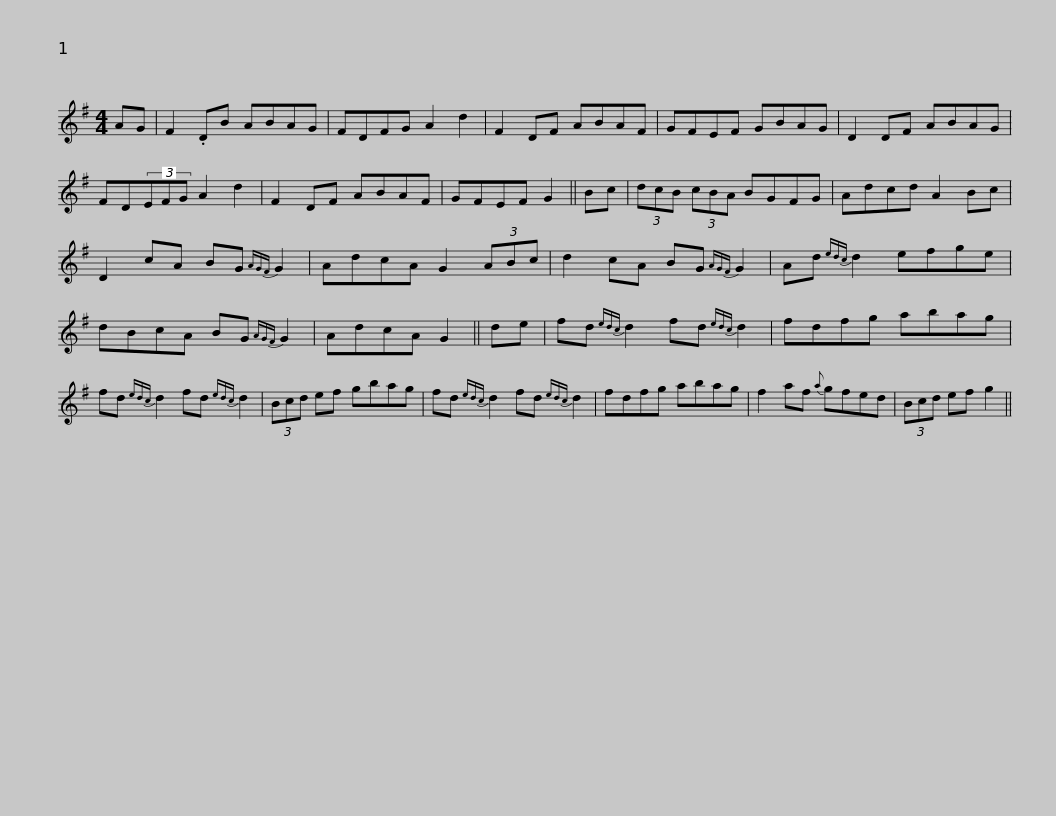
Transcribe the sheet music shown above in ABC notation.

X:1
L:1/8
M:4/4
I:linebreak $
K:G
V:1 treble
V:1
 AG | F2 .DB ABAG | FDFG A2 d2 | F2 DF ABAF | GFEF GBAG | %5
 D2 DF ABAG | FD(3EFG A2 d2 |$ F2 DF ABAF | GFEF G2 || Bc | %10
 (3dcB (3cBA BGFG | Adcd A2 Bc | D2 cA BG{AGF} G2 |$ AdcA G2 (3ABc | d2 cA BG{AGF} G2 | %15
 Ad{edc} d2 efge | dBcA BG{AGF} G2 | AdcA G2 || de |$ fd{edc} d2 fd{edc} d2 | %20
 fdfg abag | fd{edc} d2 fd{edc} d2 | (3Bcd ef gbag |$ fd{edc} d2 fd{edc} d2 | fdfg abag | %25
 f2 af{a} gfed | (3Bcd ef g2 || %27
